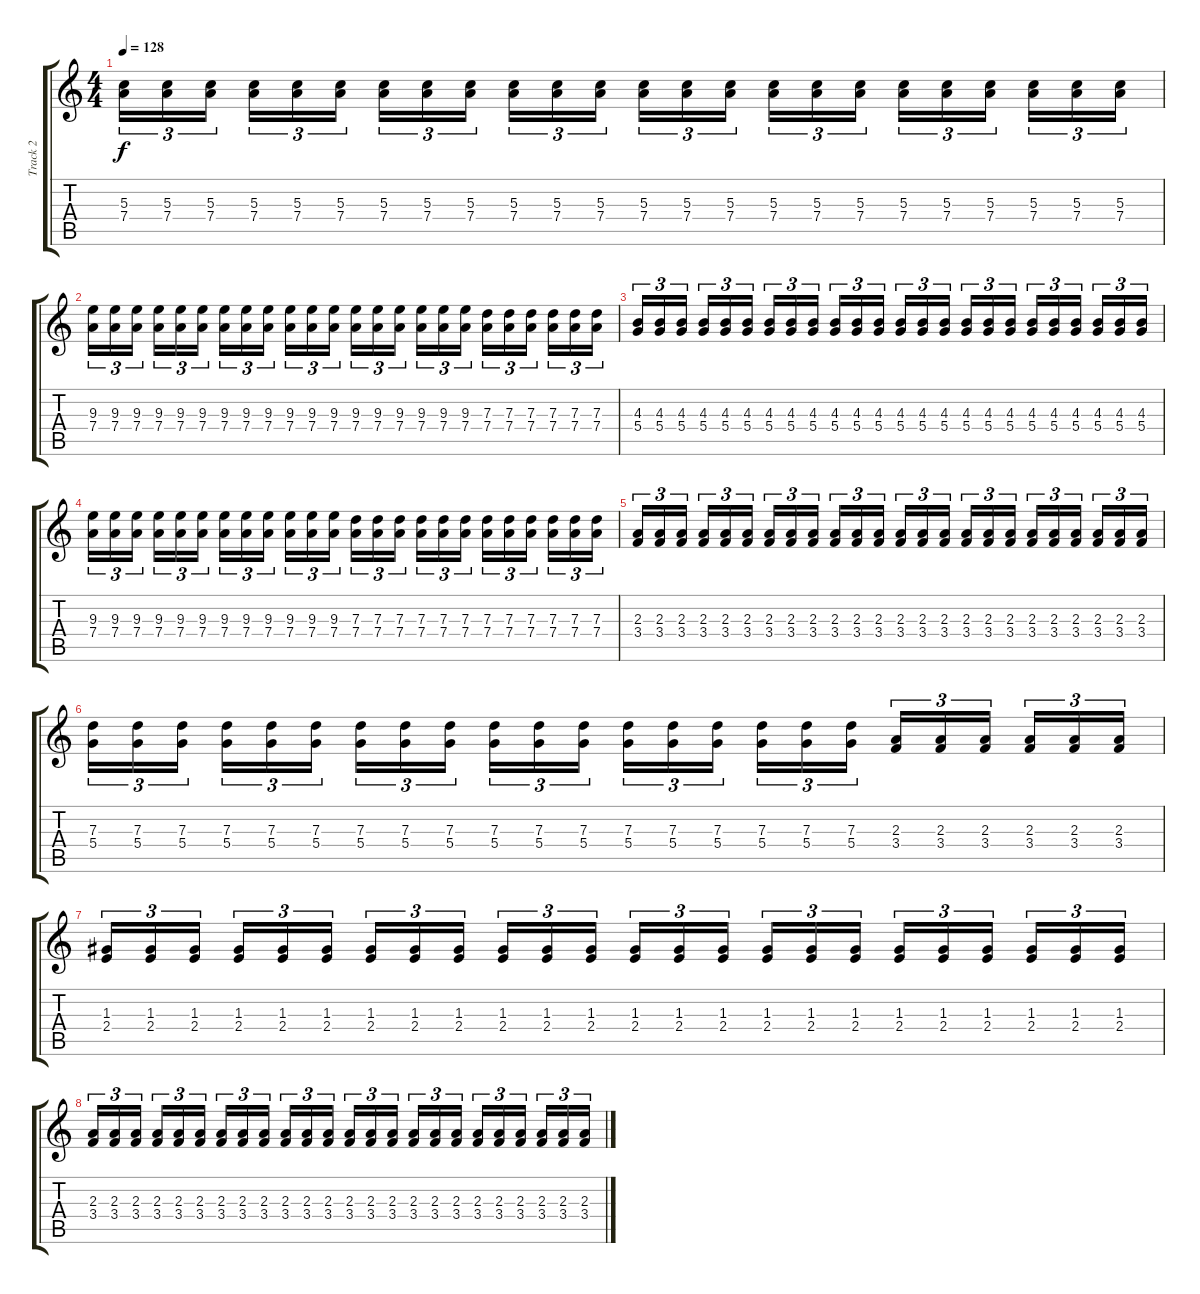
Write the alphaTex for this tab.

\track ("Track 2" "Track 2") {instrument distortionguitar}
\staff {score tabs}
\tuning (E4 B3 G3 D3 A2 E2) {hide}
\ts (4 4)
\tempo 128
\clef g2
\ks c
(5.3 7.4).16{tu (3 2) dy f} (5.3 7.4).16{tu (3 2)} (5.3 7.4).16{tu (3 2)} (5.3 7.4).16{tu (3 2)} (5.3 7.4).16{tu (3 2)} (5.3 7.4).16{tu (3 2)} (5.3 7.4).16{tu (3 2)} (5.3 7.4).16{tu (3 2)} (5.3 7.4).16{tu (3 2)} (5.3 7.4).16{tu (3 2)} (5.3 7.4).16{tu (3 2)} (5.3 7.4).16{tu (3 2)} (5.3 7.4).16{tu (3 2)} (5.3 7.4).16{tu (3 2)} (5.3 7.4).16{tu (3 2)} (5.3 7.4).16{tu (3 2)} (5.3 7.4).16{tu (3 2)} (5.3 7.4).16{tu (3 2)} (5.3 7.4).16{tu (3 2)} (5.3 7.4).16{tu (3 2)} (5.3 7.4).16{tu (3 2)} (5.3 7.4).16{tu (3 2)} (5.3 7.4).16{tu (3 2)} (5.3 7.4).16{tu (3 2)} |
(9.3 7.4).16{tu (3 2)} (9.3 7.4).16{tu (3 2)} (9.3 7.4).16{tu (3 2)} (9.3 7.4).16{tu (3 2)} (9.3 7.4).16{tu (3 2)} (9.3 7.4).16{tu (3 2)} (9.3 7.4).16{tu (3 2)} (9.3 7.4).16{tu (3 2)} (9.3 7.4).16{tu (3 2)} (9.3 7.4).16{tu (3 2)} (9.3 7.4).16{tu (3 2)} (9.3 7.4).16{tu (3 2)} (9.3 7.4).16{tu (3 2)} (9.3 7.4).16{tu (3 2)} (9.3 7.4).16{tu (3 2)} (9.3 7.4).16{tu (3 2)} (9.3 7.4).16{tu (3 2)} (9.3 7.4).16{tu (3 2)} (7.3 7.4).16{tu (3 2)} (7.3 7.4).16{tu (3 2)} (7.3 7.4).16{tu (3 2)} (7.3 7.4).16{tu (3 2)} (7.3 7.4).16{tu (3 2)} (7.3 7.4).16{tu (3 2)} |
(4.3 5.4).16{tu (3 2)} (4.3 5.4).16{tu (3 2)} (4.3 5.4).16{tu (3 2)} (4.3 5.4).16{tu (3 2)} (4.3 5.4).16{tu (3 2)} (4.3 5.4).16{tu (3 2)} (4.3 5.4).16{tu (3 2)} (4.3 5.4).16{tu (3 2)} (4.3 5.4).16{tu (3 2)} (4.3 5.4).16{tu (3 2)} (4.3 5.4).16{tu (3 2)} (4.3 5.4).16{tu (3 2)} (4.3 5.4).16{tu (3 2)} (4.3 5.4).16{tu (3 2)} (4.3 5.4).16{tu (3 2)} (4.3 5.4).16{tu (3 2)} (4.3 5.4).16{tu (3 2)} (4.3 5.4).16{tu (3 2)} (4.3 5.4).16{tu (3 2)} (4.3 5.4).16{tu (3 2)} (4.3 5.4).16{tu (3 2)} (4.3 5.4).16{tu (3 2)} (4.3 5.4).16{tu (3 2)} (4.3 5.4).16{tu (3 2)} |
(9.3 7.4).16{tu (3 2)} (9.3 7.4).16{tu (3 2)} (9.3 7.4).16{tu (3 2)} (9.3 7.4).16{tu (3 2)} (9.3 7.4).16{tu (3 2)} (9.3 7.4).16{tu (3 2)} (9.3 7.4).16{tu (3 2)} (9.3 7.4).16{tu (3 2)} (9.3 7.4).16{tu (3 2)} (9.3 7.4).16{tu (3 2)} (9.3 7.4).16{tu (3 2)} (9.3 7.4).16{tu (3 2)} (7.3 7.4).16{tu (3 2)} (7.3 7.4).16{tu (3 2)} (7.3 7.4).16{tu (3 2)} (7.3 7.4).16{tu (3 2)} (7.3 7.4).16{tu (3 2)} (7.3 7.4).16{tu (3 2)} (7.3 7.4).16{tu (3 2)} (7.3 7.4).16{tu (3 2)} (7.3 7.4).16{tu (3 2)} (7.3 7.4).16{tu (3 2)} (7.3 7.4).16{tu (3 2)} (7.3 7.4).16{tu (3 2)} |
(2.3 3.4).16{tu (3 2)} (2.3 3.4).16{tu (3 2)} (2.3 3.4).16{tu (3 2)} (2.3 3.4).16{tu (3 2)} (2.3 3.4).16{tu (3 2)} (2.3 3.4).16{tu (3 2)} (2.3 3.4).16{tu (3 2)} (2.3 3.4).16{tu (3 2)} (2.3 3.4).16{tu (3 2)} (2.3 3.4).16{tu (3 2)} (2.3 3.4).16{tu (3 2)} (2.3 3.4).16{tu (3 2)} (2.3 3.4).16{tu (3 2)} (2.3 3.4).16{tu (3 2)} (2.3 3.4).16{tu (3 2)} (2.3 3.4).16{tu (3 2)} (2.3 3.4).16{tu (3 2)} (2.3 3.4).16{tu (3 2)} (2.3 3.4).16{tu (3 2)} (2.3 3.4).16{tu (3 2)} (2.3 3.4).16{tu (3 2)} (2.3 3.4).16{tu (3 2)} (2.3 3.4).16{tu (3 2)} (2.3 3.4).16{tu (3 2)} |
(7.3 5.4).16{tu (3 2)} (7.3 5.4).16{tu (3 2)} (7.3 5.4).16{tu (3 2)} (7.3 5.4).16{tu (3 2)} (7.3 5.4).16{tu (3 2)} (7.3 5.4).16{tu (3 2)} (7.3 5.4).16{tu (3 2)} (7.3 5.4).16{tu (3 2)} (7.3 5.4).16{tu (3 2)} (7.3 5.4).16{tu (3 2)} (7.3 5.4).16{tu (3 2)} (7.3 5.4).16{tu (3 2)} (7.3 5.4).16{tu (3 2)} (7.3 5.4).16{tu (3 2)} (7.3 5.4).16{tu (3 2)} (7.3 5.4).16{tu (3 2)} (7.3 5.4).16{tu (3 2)} (7.3 5.4).16{tu (3 2)} (2.3 3.4).16{tu (3 2)} (2.3 3.4).16{tu (3 2)} (2.3 3.4).16{tu (3 2)} (2.3 3.4).16{tu (3 2)} (2.3 3.4).16{tu (3 2)} (2.3 3.4).16{tu (3 2)} |
(1.3 2.4).16{tu (3 2)} (1.3 2.4).16{tu (3 2)} (1.3 2.4).16{tu (3 2)} (1.3 2.4).16{tu (3 2)} (1.3 2.4).16{tu (3 2)} (1.3 2.4).16{tu (3 2)} (1.3 2.4).16{tu (3 2)} (1.3 2.4).16{tu (3 2)} (1.3 2.4).16{tu (3 2)} (1.3 2.4).16{tu (3 2)} (1.3 2.4).16{tu (3 2)} (1.3 2.4).16{tu (3 2)} (1.3 2.4).16{tu (3 2)} (1.3 2.4).16{tu (3 2)} (1.3 2.4).16{tu (3 2)} (1.3 2.4).16{tu (3 2)} (1.3 2.4).16{tu (3 2)} (1.3 2.4).16{tu (3 2)} (1.3 2.4).16{tu (3 2)} (1.3 2.4).16{tu (3 2)} (1.3 2.4).16{tu (3 2)} (1.3 2.4).16{tu (3 2)} (1.3 2.4).16{tu (3 2)} (1.3 2.4).16{tu (3 2)} |
(2.3 3.4).16{tu (3 2)} (2.3 3.4).16{tu (3 2)} (2.3 3.4).16{tu (3 2)} (2.3 3.4).16{tu (3 2)} (2.3 3.4).16{tu (3 2)} (2.3 3.4).16{tu (3 2)} (2.3 3.4).16{tu (3 2)} (2.3 3.4).16{tu (3 2)} (2.3 3.4).16{tu (3 2)} (2.3 3.4).16{tu (3 2)} (2.3 3.4).16{tu (3 2)} (2.3 3.4).16{tu (3 2)} (2.3 3.4).16{tu (3 2)} (2.3 3.4).16{tu (3 2)} (2.3 3.4).16{tu (3 2)} (2.3 3.4).16{tu (3 2)} (2.3 3.4).16{tu (3 2)} (2.3 3.4).16{tu (3 2)} (2.3 3.4).16{tu (3 2)} (2.3 3.4).16{tu (3 2)} (2.3 3.4).16{tu (3 2)} (2.3 3.4).16{tu (3 2)} (2.3 3.4).16{tu (3 2)} (2.3 3.4).16{tu (3 2)}
